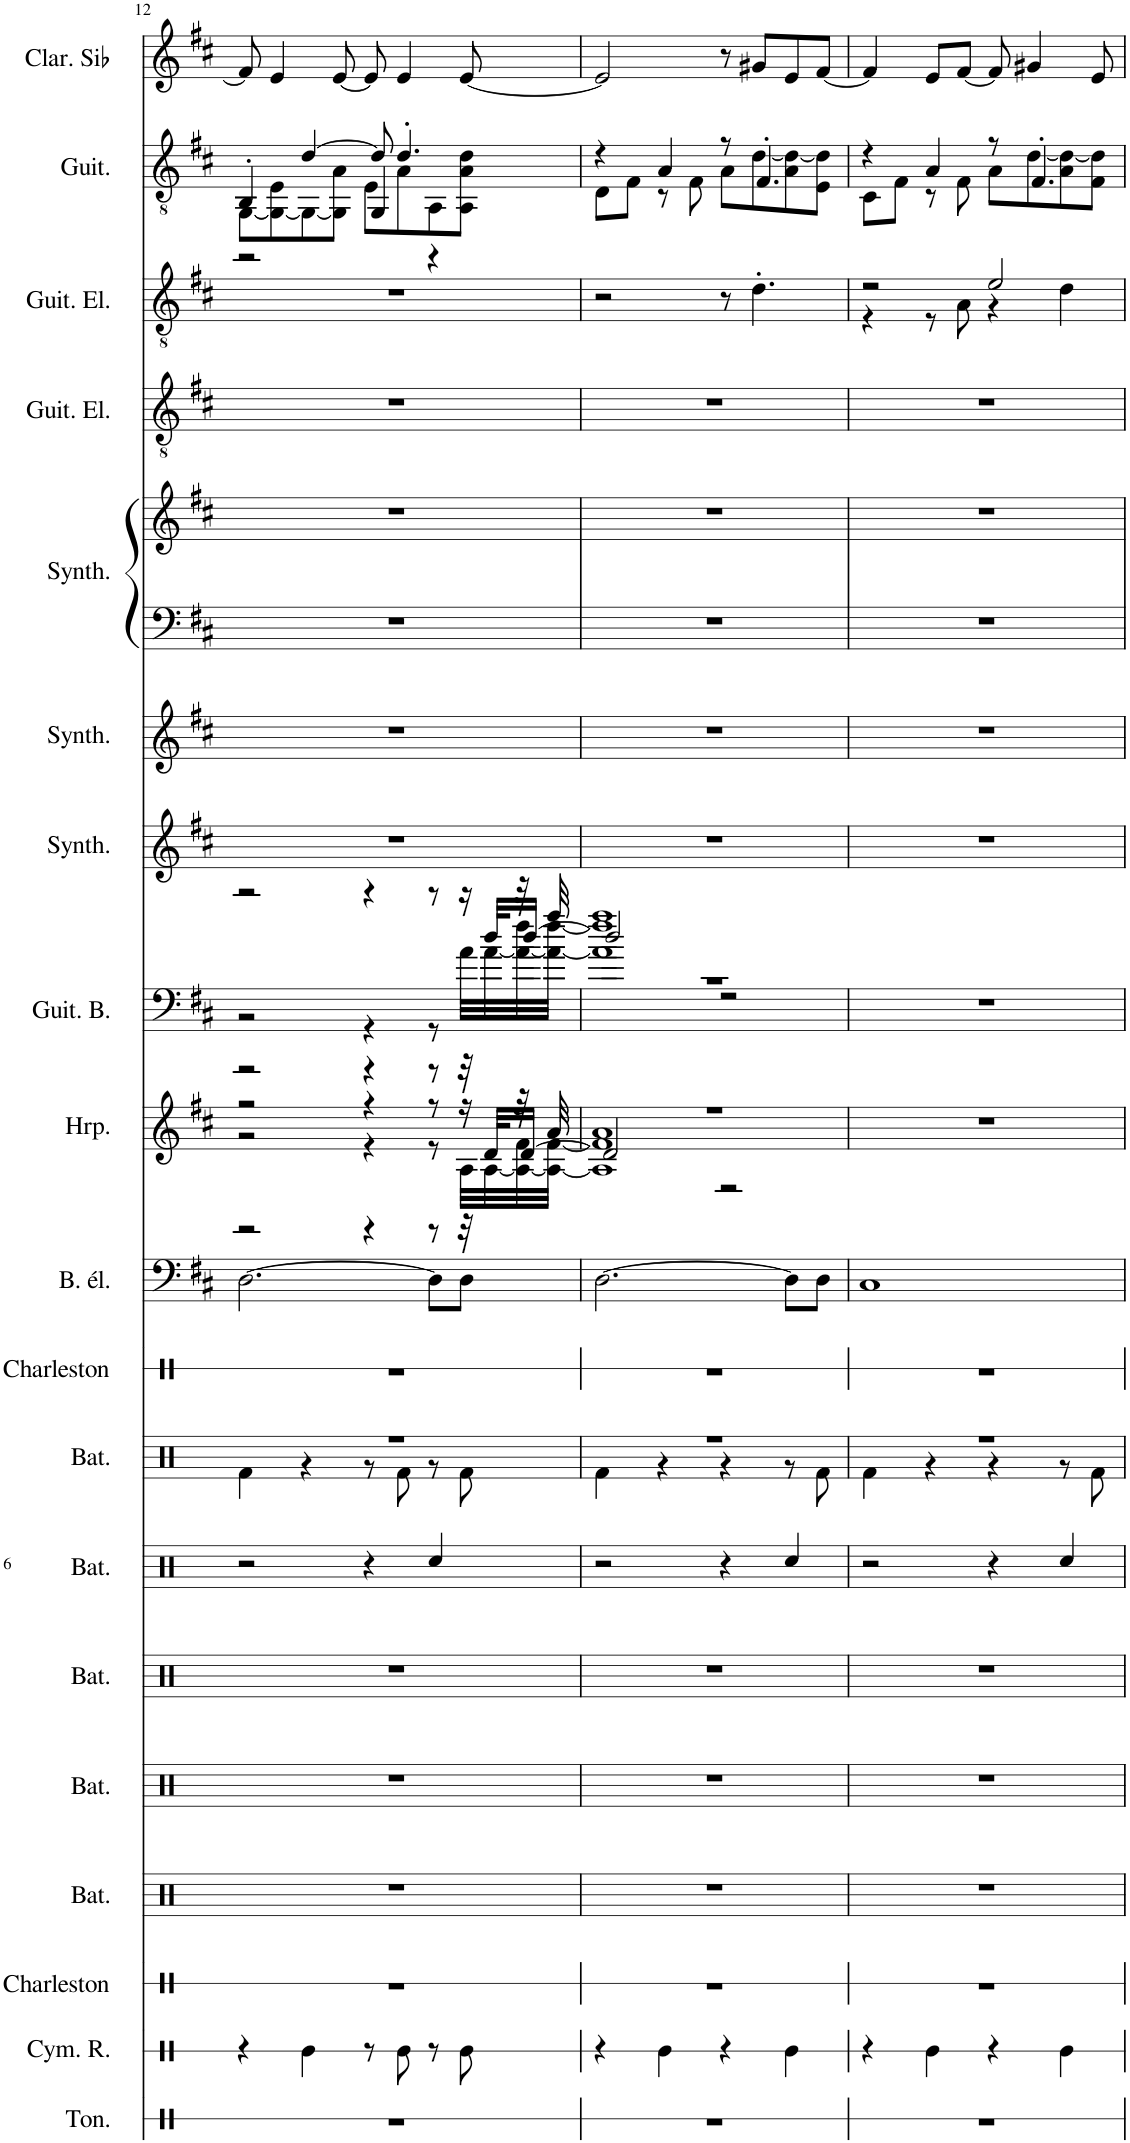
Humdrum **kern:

**kern	**kern	**kern	**kern	**kern	**kern	**kern	**kern	**kern	**kern	**kern	**kern	**kern	**kern	**kern	**kern	**kern	**kern	**kern	**kern
*part19	*part18	*part17	*part16	*part15	*part14	*part13	*part12	*part11	*part10	*part9	*part8	*part7	*part6	*part5	*part5	*part4	*part3	*part2	*part1
*staff20	*staff19	*staff18	*staff17	*staff16	*staff15	*staff14	*staff13	*staff12	*staff11	*staff10	*staff9	*staff8	*staff7	*staff6	*staff5	*staff4	*staff3	*staff2	*staff1
*I"Tonnerre	*I"Cymbale ride	*I"Charleston	*I"Batterie	*I"Batterie	*I"Batterie	*I"Batterie	*I"Batterie	*I"Charleston	*I"Basse électrique, Electric Bass (finger)	*I"Harpe	*I"Guitare Basse	*I"Synthétiseur d'effets, FX 3 (crystal)	*I"Synthétiseur d'instruments à cordes, Synth Strings 1	*I"Synthétiseur d'effets, FX 7 (echoes)	*	*I"Guitare électrique, Electric Guitar (clean)	*I"Guitare électrique, Electric Guitar (clean)	*I"Guitare classique, Acoustic Guitar (nylon)	*I"Clarinette en Sib
*I'Ton.	*I'Cym. R.	*I'Charleston	*I'Bat.	*I'Bat.	*I'Bat.	*I'Bat.	*I'Bat.	*I'Charleston	*I'B. él.	*I'Hrp.	*I'Guit. B.	*I'Synth.	*I'Synth.	*I'Synth.	*	*I'Guit. El.	*I'Guit. El.	*I'Guit.	*I'Clar. Sib
!!LO:PB:g=z
*clefX	*clefX	*clefX	*clefX	*clefX	*clefX	*clefX	*clefX	*clefX	*clefF4	*clefG2	*clefF4	*clefG2	*clefG2	*clefF4	*clefG2	*clefGv2	*clefGv2	*clefGv2	*clefG2
*	*	*	*	*	*	*	*	*	*Trd7c12	*	*Trd7c12	*	*	*	*	*	*	*	*Trd1c2
*k[]	*k[]	*k[]	*k[]	*k[]	*k[]	*k[]	*k[]	*k[]	*k[f#c#]	*k[f#c#]	*k[f#c#]	*k[f#c#]	*k[f#c#]	*k[f#c#]	*k[f#c#]	*k[f#c#]	*k[f#c#]	*k[f#c#]	*k[f#c#]
*M4/4	*M4/4	*M4/4	*M4/4	*M4/4	*M4/4	*M4/4	*M4/4	*M4/4	*M4/4	*M4/4	*M4/4	*M4/4	*M4/4	*M4/4	*M4/4	*M4/4	*M4/4	*M4/4	*M4/4
=12	=12	=12	=12	=12	=12	=12	=12	=12	=12	=12	=12	=12	=12	=12	=12	=12	=12	=12	=12
*	*	*	*	*	*	*	*^	*	*	*^	*^	*	*	*	*	*	*	*^	*
*	*	*	*	*	*	*	*	*	*	*	*	*^	*	*^	*	*	*	*	*	*	*	*^	*
1r	4r	1r	1r	1r	1r	2r	1r	4Rf\	1r	[2.D\	2r	2r	2r	2r	2r	2r	1r	1r	1r	1r	1r	1r	4BB'/	[8GG\L	2r	8f#/]
.	.	.	.	.	.	.	.	.	.	.	.	.	.	.	.	.	.	.	.	.	.	.	.	8GG\_ 8E\	.	4e/
.	4Re\	.	.	.	.	.	.	4r	.	.	.	.	.	.	.	.	.	.	.	.	.	.	[4d/	8GG\_	.	.
.	.	.	.	.	.	.	.	.	.	.	.	.	.	.	.	.	.	.	.	.	.	.	.	8GG\] 8A\J	.	[8e/
.	8r	.	.	.	.	4r	.	8r	.	.	4r	4r	4r	4r	4r	4r	.	.	.	.	.	.	8d/]	8E\L	4GG/	8e/]
.	8Re\	.	.	.	.	.	.	8Rf\	.	.	.	.	.	.	.	.	.	.	.	.	.	.	4.d'/	8A\	.	4e/
.	8r	.	.	.	.	4Rcc/	.	8r	.	8D\L]	8r	8r	8r	8r	8r	8r	.	.	.	.	.	.	.	8AA\	4r	.
.	8Re\	.	.	.	.	.	.	8Rf\	.	8D\J	16r	32A\LLL	32r	16r	32a\LLL	32r	.	.	.	.	.	.	.	8AA\ 8A\ 8d\J	.	[8e/
.	.	.	.	.	.	.	.	.	.	.	.	[32A\	32d/KLL	.	[32a\	32dd/KLL	.	.	.	.	.	.	.	.	.	.
.	.	.	.	.	.	.	.	.	.	.	32r	32A\_ 32f#\	[16d/JJ	32r	32a\_ 32ff#\	[16dd/JJ	.	.	.	.	.	.	.	.	.	.
.	.	.	.	.	.	.	.	.	.	.	32a/	32A\_ [32f#\JJJ	.	32aa/	32a\_ [32ff#\JJJ	.	.	.	.	.	.	.	.	.	.	.
*	*	*	*	*	*	*	*	*	*	*	*	*	*	*	*	*	*	*	*	*	*	*	*	*v	*v	*
=13	=13	=13	=13	=13	=13	=13	=13	=13	=13	=13	=13	=13	=13	=13	=13	=13	=13	=13	=13	=13	=13	=13	=13	=13	=13
1r	4r	1r	1r	1r	1r	2r	1r	4Rf\	1r	[2.D\	1r	1A] 1f#] 1a	2d/]	1r	1a] 1ff#] 1aa	2dd/]	1r	1r	1r	1r	1r	2r	4r	8D\L	2e/]
.	.	.	.	.	.	.	.	.	.	.	.	.	.	.	.	.	.	.	.	.	.	.	.	8F#\J	.
.	4Re\	.	.	.	.	.	.	4r	.	.	.	.	.	.	.	.	.	.	.	.	.	.	4A/	8r	.
.	.	.	.	.	.	.	.	.	.	.	.	.	.	.	.	.	.	.	.	.	.	.	.	8F#\	.
.	4r	.	.	.	.	4r	.	4r	.	.	.	.	2r	.	.	2r	.	.	.	.	.	8r	8r	8A\L	8r
.	.	.	.	.	.	.	.	.	.	.	.	.	.	.	.	.	.	.	.	.	.	4.d'\	4.F#'/	[8d\	8g#X/L
.	4Re\	.	.	.	.	4Rcc/	.	8r	.	8D\L]	.	.	.	.	.	.	.	.	.	.	.	.	.	8A\ 8d\_	8e/
.	.	.	.	.	.	.	.	8Rf\	.	8D\J	.	.	.	.	.	.	.	.	.	.	.	.	.	8E\ 8d\]J	[8f#/J
*	*	*	*	*	*	*	*	*	*	*	*v	*v	*v	*	*	*	*	*	*	*	*	*	*	*	*
*	*	*	*	*	*	*	*	*	*	*	*	*v	*v	*v	*	*	*	*	*	*	*	*	*
=14	=14	=14	=14	=14	=14	=14	=14	=14	=14	=14	=14	=14	=14	=14	=14	=14	=14	=14	=14	=14	=14
*	*	*	*	*	*	*	*	*	*	*	*	*	*	*	*	*	*	*^	*	*	*
1r	4r	1r	1r	1r	1r	2r	1r	4Rf\	1r	1C#	1r	1r	1r	1r	1r	1r	1r	2r	4r	4r	8C#\L	4f#/]
.	.	.	.	.	.	.	.	.	.	.	.	.	.	.	.	.	.	.	.	.	8F#\J	.
.	4Re\	.	.	.	.	.	.	4r	.	.	.	.	.	.	.	.	.	.	8r	4A/	8r	8e/L
.	.	.	.	.	.	.	.	.	.	.	.	.	.	.	.	.	.	.	8A\	.	8F#\	[8f#/J
.	4r	.	.	.	.	4r	.	4r	.	.	.	.	.	.	.	.	.	2e/	4r	8r	8A\L	8f#/]
.	.	.	.	.	.	.	.	.	.	.	.	.	.	.	.	.	.	.	.	4.F#'/	[8d\	4g#X/
.	4Re\	.	.	.	.	4Rcc/	.	8r	.	.	.	.	.	.	.	.	.	.	4d\	.	8A\ 8d\_	.
.	.	.	.	.	.	.	.	8Rf\	.	.	.	.	.	.	.	.	.	.	.	.	8F#\ 8d\]J	8e/
*	*	*	*	*	*	*	*	*	*	*	*	*	*	*	*	*	*	*v	*v	*	*	*
*	*	*	*	*	*	*	*v	*v	*	*	*	*	*	*	*	*	*	*	*v	*v	*
=	=	=	=	=	=	=	=	=	=	=	=	=	=	=	=	=	=	=	=
*-	*-	*-	*-	*-	*-	*-	*-	*-	*-	*-	*-	*-	*-	*-	*-	*-	*-	*-	*-
